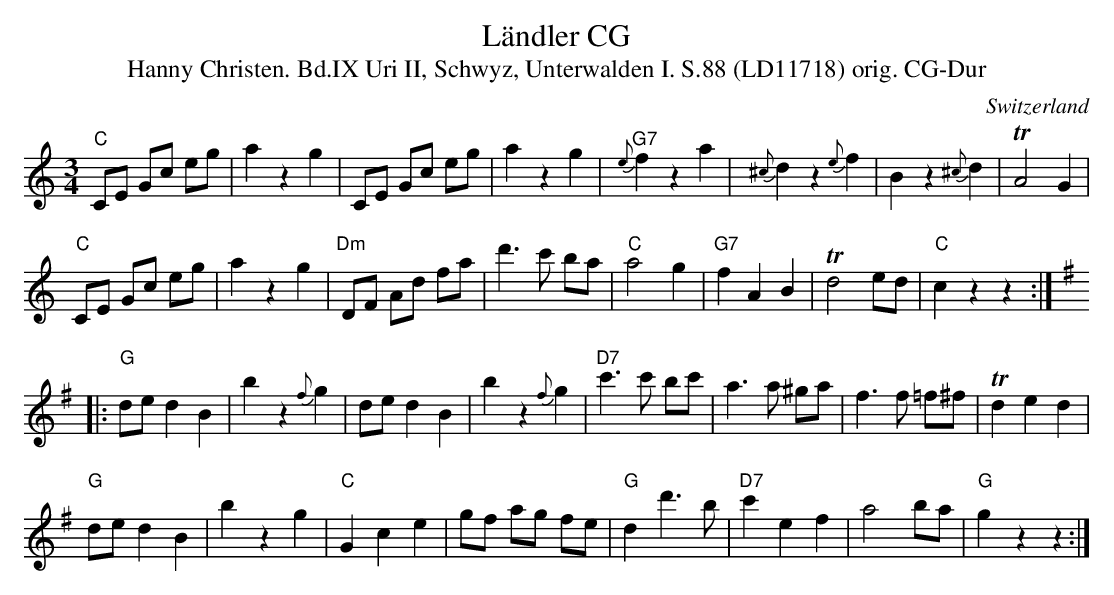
X:1
T: L\"andler CG
T:Hanny Christen. Bd.IX Uri II, Schwyz, Unterwalden I. S.88 (LD11718) orig. CG-Dur
M:3/4
L:1/8
O:Switzerland
K:C major
"C"CE Gc eg | a2z2g2 | CE Gc eg | a2z2g2 | "G7"{e}f2 z2 a2 | {^c}d2 z2 {e}f2 | B2z2 {^c}d2 | TA4 G2 |
"C"CE Gc eg | a2z2g2 | "Dm"DF Ad fa | d'3c' ba | "C"a4 g2 | "G7"f2A2B2 | Td4 ed | "C"c2z2z2 :: [K:G]
"G"de d2B2 | b2z2 {f}g2 | de d2B2 | b2z2 {f}g2 | "D7"c'3c' bc' | a3a ^ga | f3f =f^f | Td2 e2d2 |
"G"de d2B2 | b2z2g2 | "C"G2c2e2 | gf ag fe | "G"d2 d'3b | "D7"c'2e2f2 | a4 ba | "G"g2z2z2 :|
